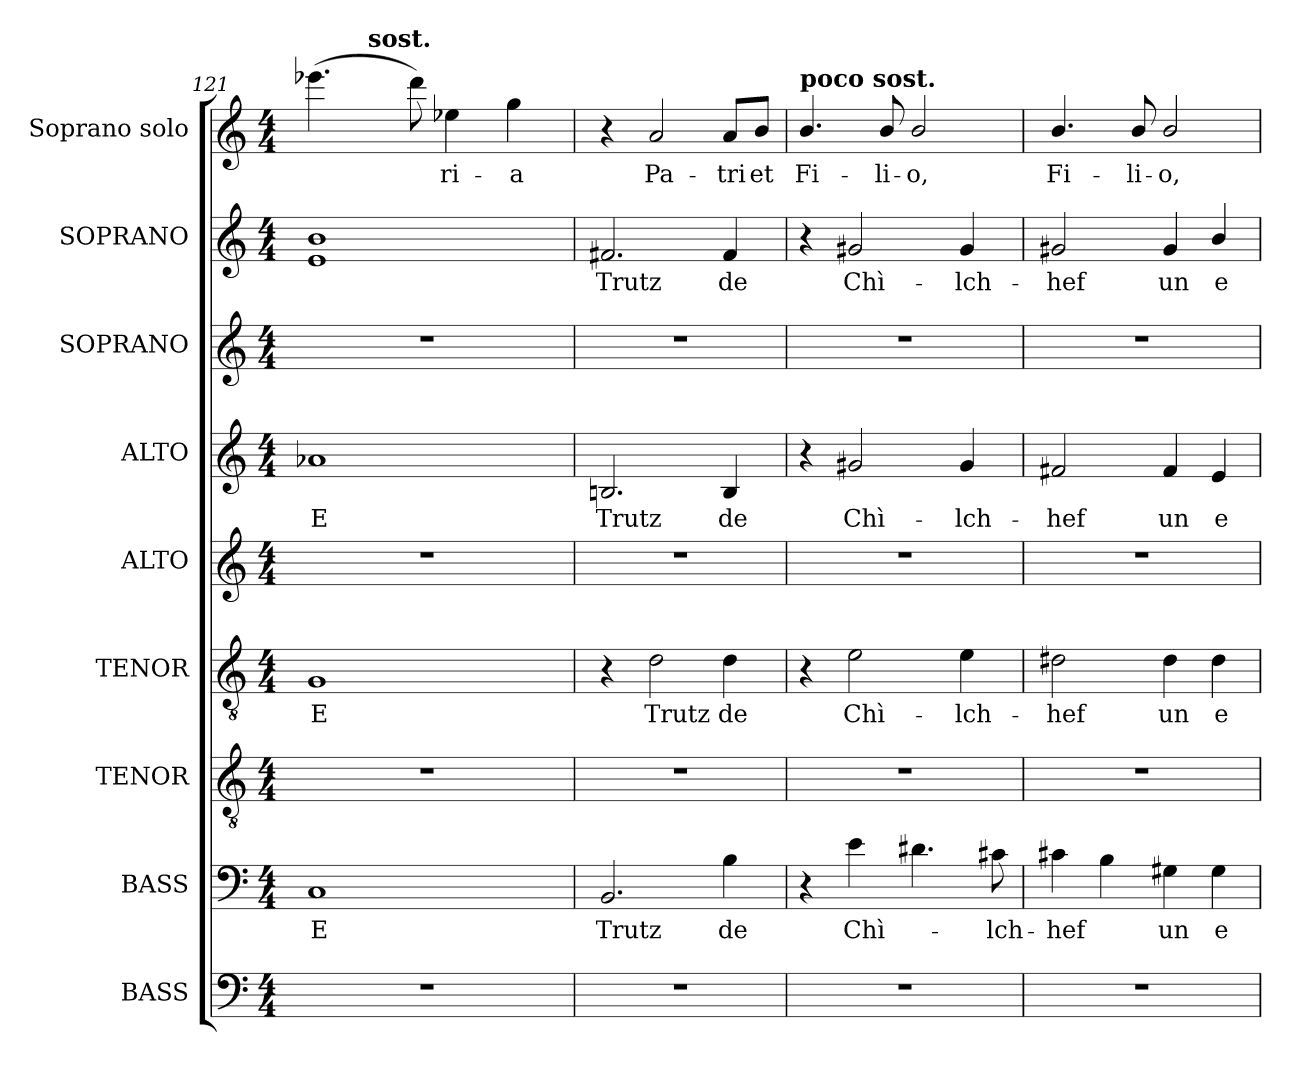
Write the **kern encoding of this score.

**kern	**kern	**text	**kern	**kern	**text	**kern	**kern	**text	**kern	**kern	**text	**kern	**text
*part9	*part8	*part8	*part7	*part6	*part6	*part5	*part4	*part4	*part3	*part2	*part2	*part1	*part1
*staff9	*staff8	*staff8	*staff7	*staff6	*staff6	*staff5	*staff4	*staff4	*staff3	*staff2	*staff2	*staff1	*staff1
*I"BASS	*I"BASS	*	*I"TENOR	*I"TENOR	*	*I"ALTO	*I"ALTO	*	*I"SOPRANO	*I"SOPRANO	*	*I"Soprano solo	*
*I'B.	*I'B.	*	*I'T.	*I'T.	*	*I'A.	*I'A.	*	*I'S.	*I'S.	*	*I'S.	*
*clefF4	*clefF4	*	*clefGv2	*clefGv2	*	*clefG2	*clefG2	*	*clefG2	*clefG2	*	*clefG2	*
*	*	*	*ITrd7c12	*ITrd7c12	*	*	*	*	*	*	*	*	*
*k[]	*k[]	*	*k[]	*k[]	*	*k[]	*k[]	*	*k[]	*k[]	*	*k[]	*
*M4/4	*M4/4	*	*M4/4	*M4/4	*	*M4/4	*M4/4	*	*M4/4	*M4/4	*	*M4/4	*
=121	=121	=121	=121	=121	=121	=121	=121	=121	=121	=121	=121	=121	=121
!	!	!LO:LY:b:color=#000000	!	!	!	!	!	!	!	!	!	!	!
!	!	!	!	!	!LO:LY:b:color=#000000	!	!	!	!	!	!	!	!
!	!	!	!	!	!	!	!	!LO:LY:b:color=#000000	!	!	!	!	!
*	*	*	*	*	*	*	*	*	*	*	*	*^	*
1r	1Ci	E	1r	1GGi	E	1r	1a-Xi	E	1r	1ei 1bi	.	(4.eee-Xi\	8ryy	.
.	.	.	.	.	.	.	.	.	.	.	.	.	32ryy	.
.	.	.	.	.	.	.	.	.	.	.	.	.	64ryy	.
.	.	.	.	.	.	.	.	.	.	.	.	.	256..ryy	.
!	!	!	!	!	!	!	!	!	!	!	!	!	!LO:TX:a:B:t=sost.	!
.	.	.	.	.	.	.	.	.	.	.	.	.	2ryy	.
.	.	.	.	.	.	.	.	.	.	.	.	8dddi\)	.	.
!	!	!	!	!	!	!	!	!	!	!	!	!	!	!LO:LY:b:color=#000000
.	.	.	.	.	.	.	.	.	.	.	.	4ee-Xi\	.	-ri-
.	.	.	.	.	.	.	.	.	.	.	.	.	4ryy	.
!	!	!	!	!	!	!	!	!	!	!	!	!	!	!LO:LY:b:color=#000000
.	.	.	.	.	.	.	.	.	.	.	.	4ggi\	.	-a
.	.	.	.	.	.	.	.	.	.	.	.	.	16ryy	.
.	.	.	.	.	.	.	.	.	.	.	.	.	128ryy	.
.	.	.	.	.	.	.	.	.	.	.	.	.	1024ryy	.
*	*	*	*	*	*	*	*	*	*	*	*	*v	*v	*
=122	=122	=122	=122	=122	=122	=122	=122	=122	=122	=122	=122	=122	=122
*	*	*	*	*	*	*	*	*	*	*	*	*^	*
!	!	!LO:LY:b:color=#000000	!	!	!	!	!	!	!	!	!	!	!	!
*	*	*	*	*	*	*	*	*	*	*	*	*v	*v	*
*	*	*	*	*	*	*	*	*	*	*	*	*^	*
!	!	!	!	!	!	!	!	!LO:LY:b:color=#000000	!	!	!	!	!	!
*	*	*	*	*	*	*	*	*	*	*	*	*v	*v	*
*	*	*	*	*	*	*	*	*	*	*	*	*^	*
!	!	!	!	!	!	!	!	!	!	!	!	!LO:TX:a:B:t=a tempo	!	!
!	!	!	!	!	!	!	!	!	!	!	!LO:LY:b:color=#000000	!	!	!
*	*	*	*	*	*	*	*	*	*	*	*	*v	*v	*
1r	2.BBi/	Trutz	1r	4r	.	1r	2.Bni/	Trutz	1r	2.f#Xi/	Trutz	4r	.
!	!	!	!	!	!LO:LY:b:color=#000000	!	!	!	!	!	!	!	!
!	!	!	!	!	!	!	!	!	!	!	!	!	!LO:LY:b:color=#000000
.	.	.	.	2Di\	Trutz	.	.	.	.	.	.	2ai/	Pa-
!	!	!LO:LY:b:color=#000000	!	!	!	!	!	!	!	!	!	!	!
!	!	!	!	!	!LO:LY:b:color=#000000	!	!	!	!	!	!	!	!
!	!	!	!	!	!	!	!	!LO:LY:b:color=#000000	!	!	!	!	!
!	!	!	!	!	!	!	!	!	!	!	!LO:LY:b:color=#000000	!	!
!	!	!	!	!	!	!	!	!	!	!	!	!	!LO:LY:b:color=#000000
.	4Bi\	de	.	4Di\	de	.	4Bi/	de	.	4f#i/	de	8ai/L	-tri
!	!	!	!	!	!	!	!	!	!	!	!	!	!LO:LY:b:color=#000000
.	.	.	.	.	.	.	.	.	.	.	.	8bi/J	et
=123	=123	=123	=123	=123	=123	=123	=123	=123	=123	=123	=123	=123	=123
!	!	!	!	!	!	!	!	!	!	!	!	!LO:TX:a:B:t=poco sost.	!
!	!	!	!	!	!	!	!	!	!	!	!	!	!LO:LY:b:color=#000000
1r	4r	.	1r	4r	.	1r	4r	.	1r	4r	.	4.bi/	Fi-
!	!	!LO:LY:b:color=#000000	!	!	!	!	!	!	!	!	!	!	!
!	!	!	!	!	!LO:LY:b:color=#000000	!	!	!	!	!	!	!	!
!	!	!	!	!	!	!	!	!LO:LY:b:color=#000000	!	!	!	!	!
!	!	!	!	!	!	!	!	!	!	!	!LO:LY:b:color=#000000	!	!
.	4ei\	Chì-	.	2Ei\	Chì-	.	2g#Xi/	Chì-	.	2g#Xi/	Chì-	.	.
!	!	!	!	!	!	!	!	!	!	!	!	!	!LO:LY:b:color=#000000
.	.	.	.	.	.	.	.	.	.	.	.	8bi/	-li-
!	!	!	!	!	!	!	!	!	!	!	!	!	!LO:LY:b:color=#000000
.	4.d#Xi\	.	.	.	.	.	.	.	.	.	.	2bi/	-o,
!	!	!	!	!	!LO:LY:b:color=#000000	!	!	!	!	!	!	!	!
!	!	!	!	!	!	!	!	!LO:LY:b:color=#000000	!	!	!	!	!
!	!	!	!	!	!	!	!	!	!	!	!LO:LY:b:color=#000000	!	!
.	.	.	.	4Ei\	-lch-	.	4g#i/	-lch-	.	4g#i/	-lch-	.	.
!	!	!LO:LY:b:color=#000000	!	!	!	!	!	!	!	!	!	!	!
.	8c#Xi\	-lch-	.	.	.	.	.	.	.	.	.	.	.
=124	=124	=124	=124	=124	=124	=124	=124	=124	=124	=124	=124	=124	=124
!	!	!LO:LY:b:color=#000000	!	!	!	!	!	!	!	!	!	!	!
!	!	!	!	!	!LO:LY:b:color=#000000	!	!	!	!	!	!	!	!
!	!	!	!	!	!	!	!	!LO:LY:b:color=#000000	!	!	!	!	!
!	!	!	!	!	!	!	!	!	!	!	!LO:LY:b:color=#000000	!	!
!	!	!	!	!	!	!	!	!	!	!	!	!	!LO:LY:b:color=#000000
1r	4c#Xi\	-hef	1r	2D#Xi\	-hef	1r	2f#Xi/	-hef	1r	2g#Xi/	-hef	4.bi/	Fi-
.	4Bi\	.	.	.	.	.	.	.	.	.	.	.	.
!	!	!	!	!	!	!	!	!	!	!	!	!	!LO:LY:b:color=#000000
.	.	.	.	.	.	.	.	.	.	.	.	8bi/	-li-
!	!	!LO:LY:b:color=#000000	!	!	!	!	!	!	!	!	!	!	!
!	!	!	!	!	!LO:LY:b:color=#000000	!	!	!	!	!	!	!	!
!	!	!	!	!	!	!	!	!LO:LY:b:color=#000000	!	!	!	!	!
!	!	!	!	!	!	!	!	!	!	!	!LO:LY:b:color=#000000	!	!
!	!	!	!	!	!	!	!	!	!	!	!	!	!LO:LY:b:color=#000000
.	4G#Xi\	un	.	4D#i\	un	.	4f#i/	un	.	4g#i/	un	2bi/	-o,
!	!	!LO:LY:b:color=#000000	!	!	!	!	!	!	!	!	!	!	!
!	!	!	!	!	!LO:LY:b:color=#000000	!	!	!	!	!	!	!	!
!	!	!	!	!	!	!	!	!LO:LY:b:color=#000000	!	!	!	!	!
!	!	!	!	!	!	!	!	!	!	!	!LO:LY:b:color=#000000	!	!
.	4G#i\	e	.	4D#i\	e	.	4ei/	e	.	4bi/	e	.	.
=	=	=	=	=	=	=	=	=	=	=	=	=	=
*-	*-	*-	*-	*-	*-	*-	*-	*-	*-	*-	*-	*-	*-
